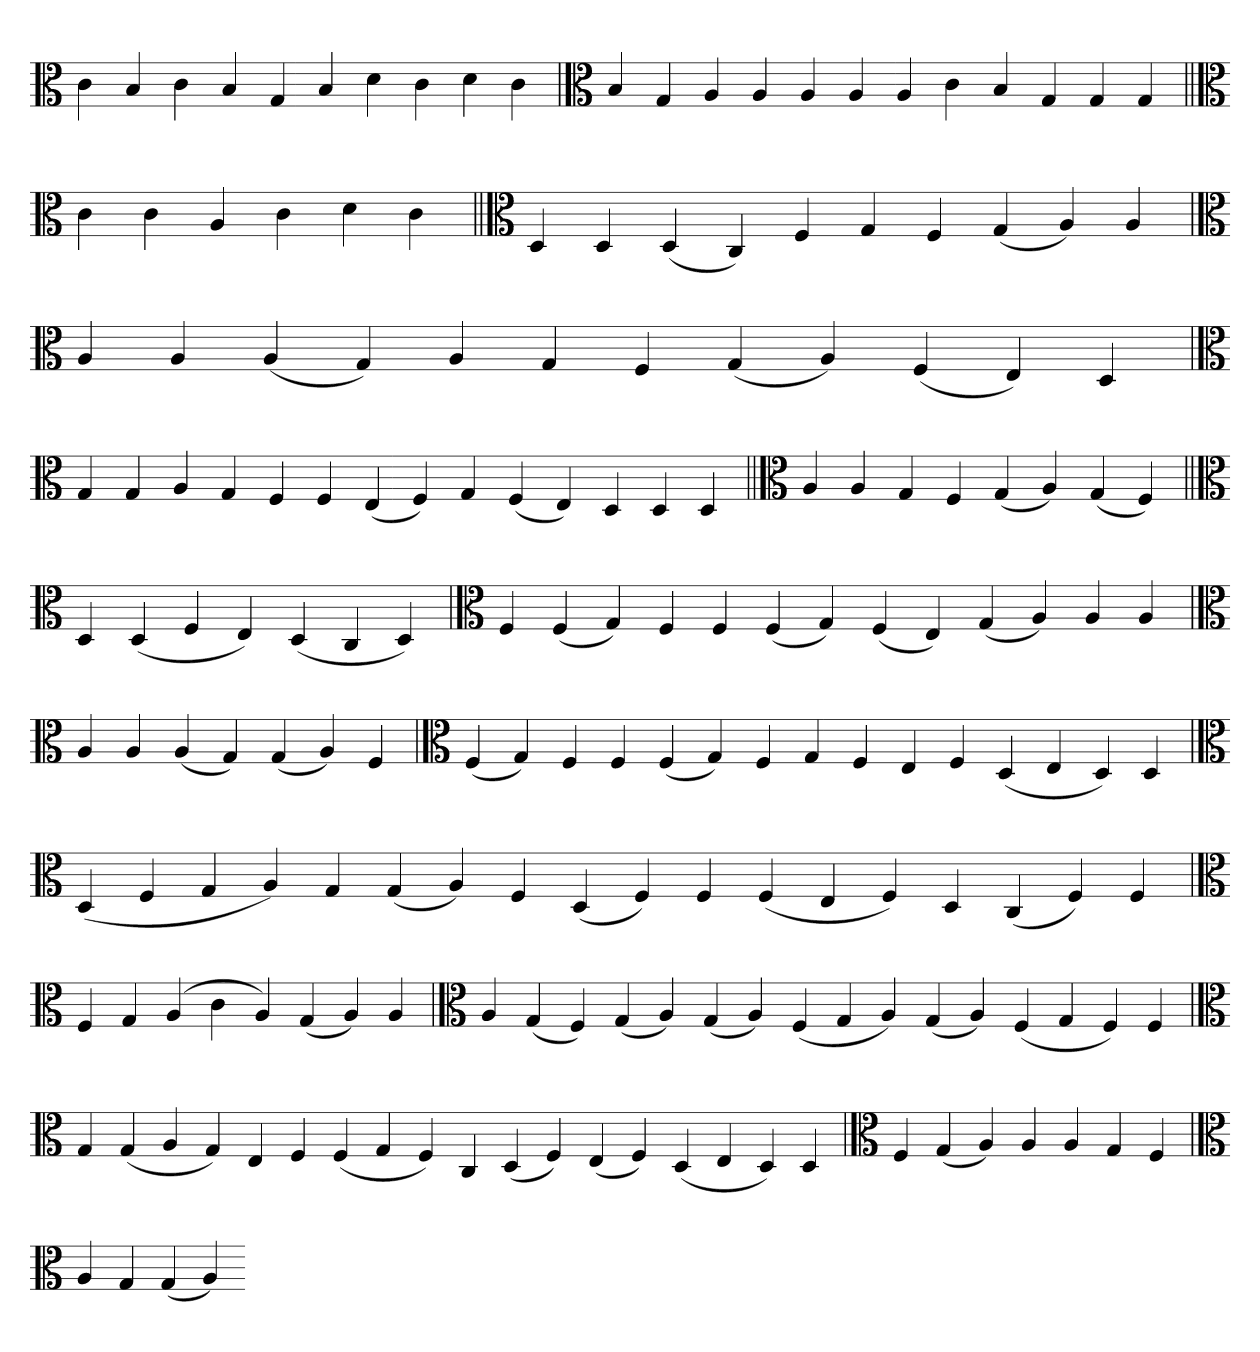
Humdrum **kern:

**kern
*part1
*staff1
*clefC3
=
4c
4B
4c
4B
4G
4B
4d
4c
4d
4c
='
*clefC3
4B
4G
4A
4A
4A
4A
4A
4c
4B
4G
4G
4G
=||
*clefC3
4c
4c
4A
4c
4d
4c
=||
*clefC3
4D
4D
(4D
4C)
4F
4G
4F
(4G
4A)
4A
=`
*clefC3
4A
4A
(4A
4G)
4A
4G
4F
(4G
4A)
(4F
4E)
4D
='
*clefC3
4G
4G
4A
4G
4F
4F
(4E
4F)
4G
(4F
4E)
4D
4D
4D
=||
*clefC3
4A
4A
4G
4F
(4G
4A)
(4G
4F)
=||
*clefC3
4D
(4D
4F
4E)
(4D
4C
4D)
=`
*clefC3
4F
(4F
4G)
4F
4F
(4F
4G)
(4F
4E)
(4G
4A)
4A
4A
='
*clefC3
4A
4A
(4A
4G)
(4G
4A)
4F
=`
*clefC3
(4F
4G)
4F
4F
(4F
4G)
4F
4G
4F
4E
4F
(4D
4E
4D)
4D
=
*clefC3
(4D
4F
4G
4A)
4G
(4G
4A)
4F
(4D
4F)
4F
(4F
4E
4F)
4D
(4C
4F)
4F
='
*clefC3
4F
4G
(4A
4c
4A)
(4G
4A)
4A
=`
*clefC3
4A
(4G
4F)
(4G
4A)
(4G
4A)
(4F
4G
4A)
(4G
4A)
(4F
4G
4F)
4F
='
*clefC3
4G
(4G
4A
4G)
4E
4F
(4F
4G
4F)
4C
(4D
4F)
(4E
4F)
(4D
4E
4D)
4D
=
*clefC3
4F
(4G
4A)
4A
4A
4G
4F
=`
*clefC3
4A
4G
(4G
4A)
=-
*-
